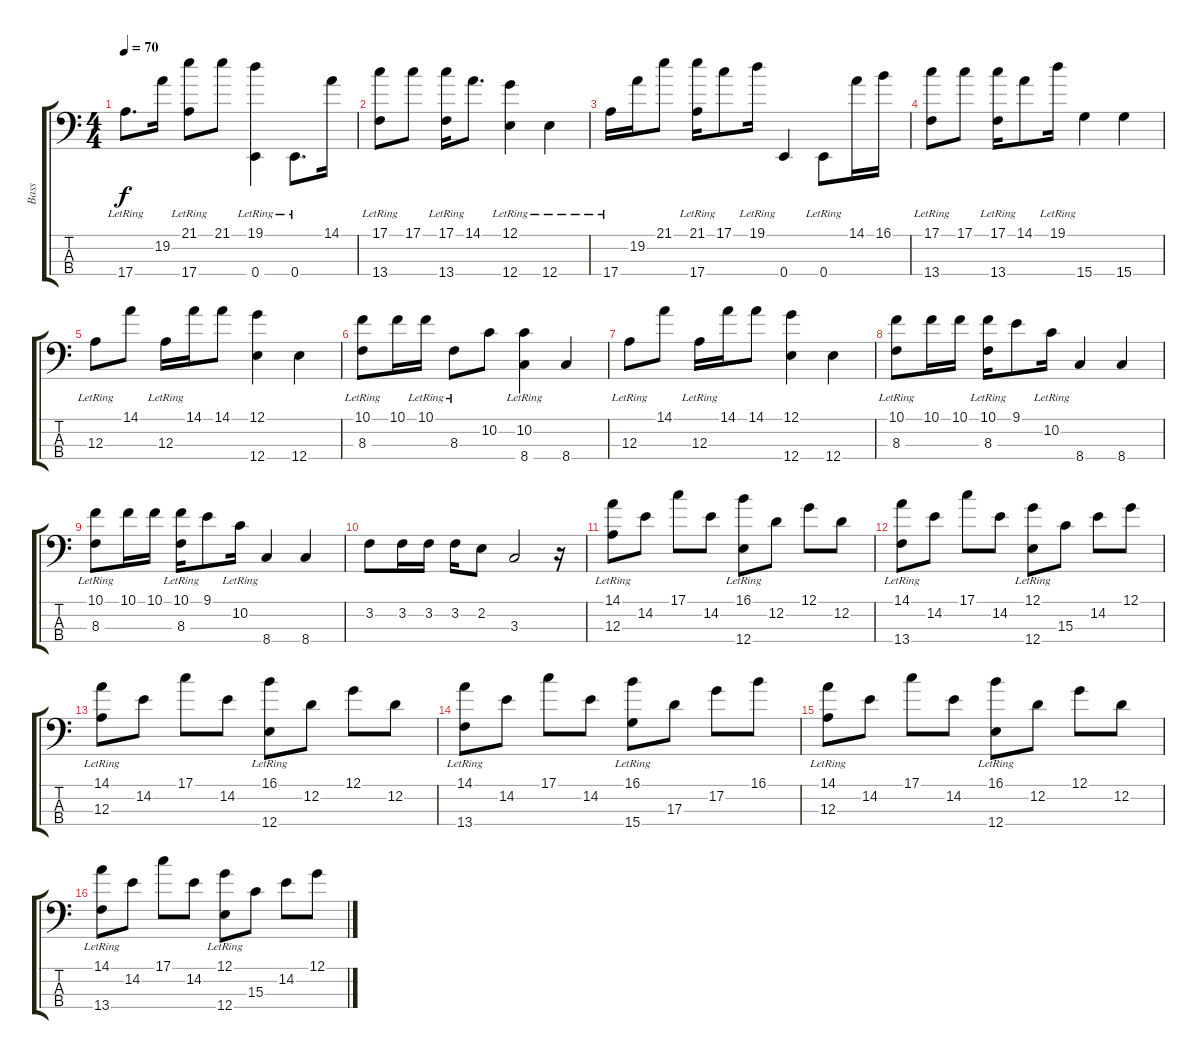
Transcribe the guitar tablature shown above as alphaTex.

\track ("Bass" "Bass") {instrument electricbassfinger}
\staff {score tabs}
\tuning (G2 D2 A1 E1) {hide}
\ts (4 4)
\tempo 70
\clef f4
\ks c
17.4{lr}.8{d dy f} 19.2.16 (21.1 17.4{lr}).8 21.1.8 (19.1 0.4{lr}).4 0.4{lr}.8{d} 14.1.16 |
(17.1 13.4{lr}).8 17.1.8 (17.1 13.4{lr}).16 14.1.8{d} (12.1 12.4{lr}).4 12.4{lr}.4 |
17.4{lr}.16 19.2.16 21.1.8 (21.1 17.4{lr}).16 17.1.8 19.1{lr}.16 0.4.4 0.4{lr}.8 14.1.16 16.1.16 |
(17.1 13.4{lr}).8 17.1.8 (17.1 13.4{lr}).16 14.1.8 19.1{lr}.16 15.4.4 15.4.4 |
12.3{lr}.8 14.1.8 12.3{lr}.16 14.1.16 14.1.8 (12.1 12.4).4 12.4.4 |
(10.1 8.3{lr}).8 10.1.16 10.1{lr}.16 8.3{lr}.8 10.2.8 (10.2 8.4{lr}).4 8.4.4 |
12.3{lr}.8 14.1.8 12.3{lr}.16 14.1.16 14.1.8 (12.1 12.4).4 12.4.4 |
(10.1 8.3{lr}).8 10.1.16 10.1.16 (10.1 8.3{lr}).16 9.1.8 10.2{lr}.16 8.4.4 8.4.4 |
(10.1 8.3{lr}).8 10.1.16 10.1.16 (10.1 8.3{lr}).16 9.1.8 10.2{lr}.16 8.4.4 8.4.4 |
3.2.8 3.2.16 3.2.16 3.2.16 2.2.8 3.3.2 r.16 |
(14.1 12.3{lr}).8 14.2.8 17.1.8 14.2.8 (16.1 12.4{lr}).8 12.2.8 12.1.8 12.2.8 |
(14.1 13.4{lr}).8 14.2.8 17.1.8 14.2.8 (12.1 12.4{lr}).8 15.3.8 14.2.8 12.1.8 |
(14.1 12.3{lr}).8 14.2.8 17.1.8 14.2.8 (16.1 12.4{lr}).8 12.2.8 12.1.8 12.2.8 |
(14.1 13.4{lr}).8 14.2.8 17.1.8 14.2.8 (16.1 15.4{lr}).8 17.3.8 17.2.8 16.1.8 |
(14.1 12.3{lr}).8 14.2.8 17.1.8 14.2.8 (16.1 12.4{lr}).8 12.2.8 12.1.8 12.2.8 |
(14.1 13.4{lr}).8 14.2.8 17.1.8 14.2.8 (12.1 12.4{lr}).8 15.3.8 14.2.8 12.1.8
